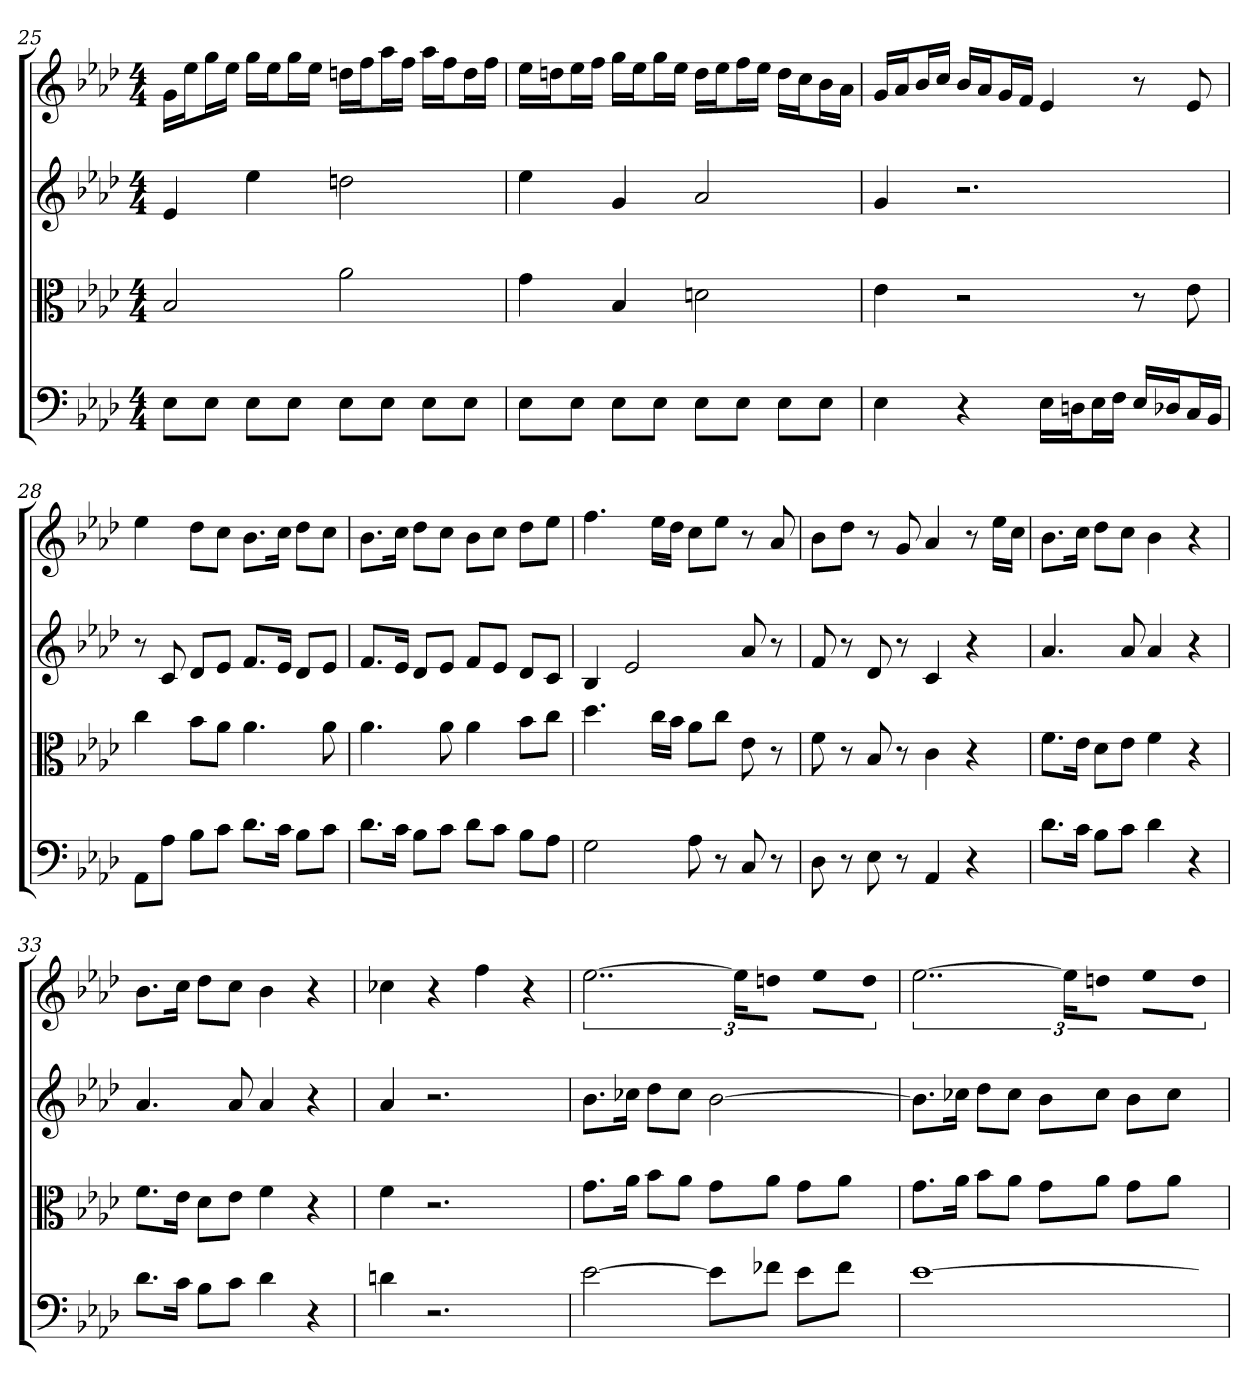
**kern	**kern	**kern	**kern
*part4	*part3	*part2	*part1
*staff4	*staff3	*staff2	*staff1
*clefF4	*clefC3	*clefG2	*clefG2
*k[b-e-a-d-]	*k[b-e-a-d-]	*k[b-e-a-d-]	*k[b-e-a-d-]
*f:	*f:	*f:	*f:
*M4/4	*M4/4	*M4/4	*M4/4
=25	=25	=25	=25
8E-\L	2B-	4e-	16g\LL
.	.	.	16ee-\J
8E-\J	.	.	16gg\L
.	.	.	16ee-\JJ
8E-\L	.	4ee-	16gg\LL
.	.	.	16ee-\J
8E-\J	.	.	16gg\L
.	.	.	16ee-\JJ
8E-\L	2a-	2ddn	16ddn\LL
.	.	.	16ff\J
8E-\J	.	.	16aa-\L
.	.	.	16ff\JJ
8E-\L	.	.	16aa-\LL
.	.	.	16ff\J
8E-\J	.	.	16dd\L
.	.	.	16ff\JJ
=26	=26	=26	=26
8E-\L	4g	4ee-	16ee-\LL
.	.	.	16ddn\J
8E-\J	.	.	16ee-\L
.	.	.	16ff\JJ
8E-\L	4B-	4g	16gg\LL
.	.	.	16ee-\J
8E-\J	.	.	16gg\L
.	.	.	16ee-\JJ
8E-\L	2dn	2a-	16dd\LL
.	.	.	16ee-\J
8E-\J	.	.	16ff\L
.	.	.	16ee-\JJ
8E-\L	.	.	16dd\LL
.	.	.	16cc\J
8E-\J	.	.	16b-\L
.	.	.	16a-\JJ
=27	=27	=27	=27
4E-	4e-	4g	16g/LL
.	.	.	16a-/J
.	.	.	16b-/L
.	.	.	16cc/JJ
4r	2r	2.r	16b-/LL
.	.	.	16a-/J
.	.	.	16g/L
.	.	.	16f/JJ
16E-\LL	.	.	4e-
16Dn\J	.	.	.
16E-\L	.	.	.
16F\JJ	.	.	.
16E-/LL	8r	.	8r
16D-X/J	.	.	.
16C/L	8e-	.	8e-
16BB-/JJ	.	.	.
=28	=28	=28	=28
8AA-\L	4cc	8r	4ee-
8A-\J	.	8c	.
8B-\L	8b-\L	8d-/L	8dd-\L
8c\J	8a-\J	8e-/J	8cc\J
8.d-\L	4.a-	8.f/L	8.b-\L
16c\Jk	.	16e-/Jk	16cc\Jk
8B-\L	.	8d-/L	8dd-\L
8c\J	8a-	8e-/J	8cc\J
=29	=29	=29	=29
8.d-\L	4.a-	8.f/L	8.b-\L
16c\Jk	.	16e-/Jk	16cc\Jk
8B-\L	.	8d-/L	8dd-\L
8c\J	8a-	8e-/J	8cc\J
8d-\L	4a-	8f/L	8b-\L
8c\J	.	8e-/J	8cc\J
8B-\L	8b-\L	8d-/L	8dd-\L
8A-\J	8cc\J	8c/J	8ee-\J
=30	=30	=30	=30
2G	4.dd-	4B-	4.ff
.	.	2e-	.
.	16cc\LL	.	16ee-\LL
.	16b-\JJ	.	16dd-\JJ
8A-	8a-\L	.	8cc\L
8r	8cc\J	.	8ee-\J
8C	8e-	8a-	8r
8r	8r	8r	8a-
=31	=31	=31	=31
8D-	8f	8f	8b-\L
8r	8r	8r	8dd-\J
8E-	8B-	8d-	8r
8r	8r	8r	8g
4AA-	4c	4c	4a-
4r	4r	4r	8r
.	.	.	16ee-\LL
.	.	.	16cc\JJ
=32	=32	=32	=32
8.d-\L	8.f\L	4.a-	8.b-\L
16c\Jk	16e-\Jk	.	16cc\Jk
8B-\L	8d-\L	.	8dd-\L
8c\J	8e-\J	8a-	8cc\J
4d-	4f	4a-	4b-
4r	4r	4r	4r
=33	=33	=33	=33
8.d-\L	8.f\L	4.a-	8.b-\L
16c\Jk	16e-\Jk	.	16cc\Jk
8B-\L	8d-\L	.	8dd-\L
8c\J	8e-\J	8a-	8cc\J
4d-	4f	4a-	4b-
4r	4r	4r	4r
=34	=34	=34	=34
4dn	4f	4a-	4cc-X
2.r	2.r	2.r	4r
.	.	.	4ff
.	.	.	4r
=35	=35	=35	=35
[2e-	8.g\L	8.b-\L	[3..ee-
.	16a-\Jk	16cc-X\Jk	.
.	8b-\L	8dd-\L	.
.	8a-\J	8cc-\J	.
8e-\L]	8g\L	[2b-	.
.	.	.	24ee-\KL]
8f-X\J	8a-\J	.	8ddn\J
8e-\L	8g\L	.	8ee-\L
8f-\J	8a-\J	.	8dd\J
=36	=36	=36	=36
[1e-	8.g\L	8.b-\L]	[3..ee-
.	16a-\Jk	16cc-X\Jk	.
.	8b-\L	8dd-\L	.
.	8a-\J	8cc-\J	.
.	8g\L	8b-\L	.
.	.	.	24ee-\KL]
.	8a-\J	8cc-\J	8ddn\J
.	8g\L	8b-\L	8ee-\L
.	8a-\J	8cc-\J	8dd\J
=	=	=	=
*-	*-	*-	*-
